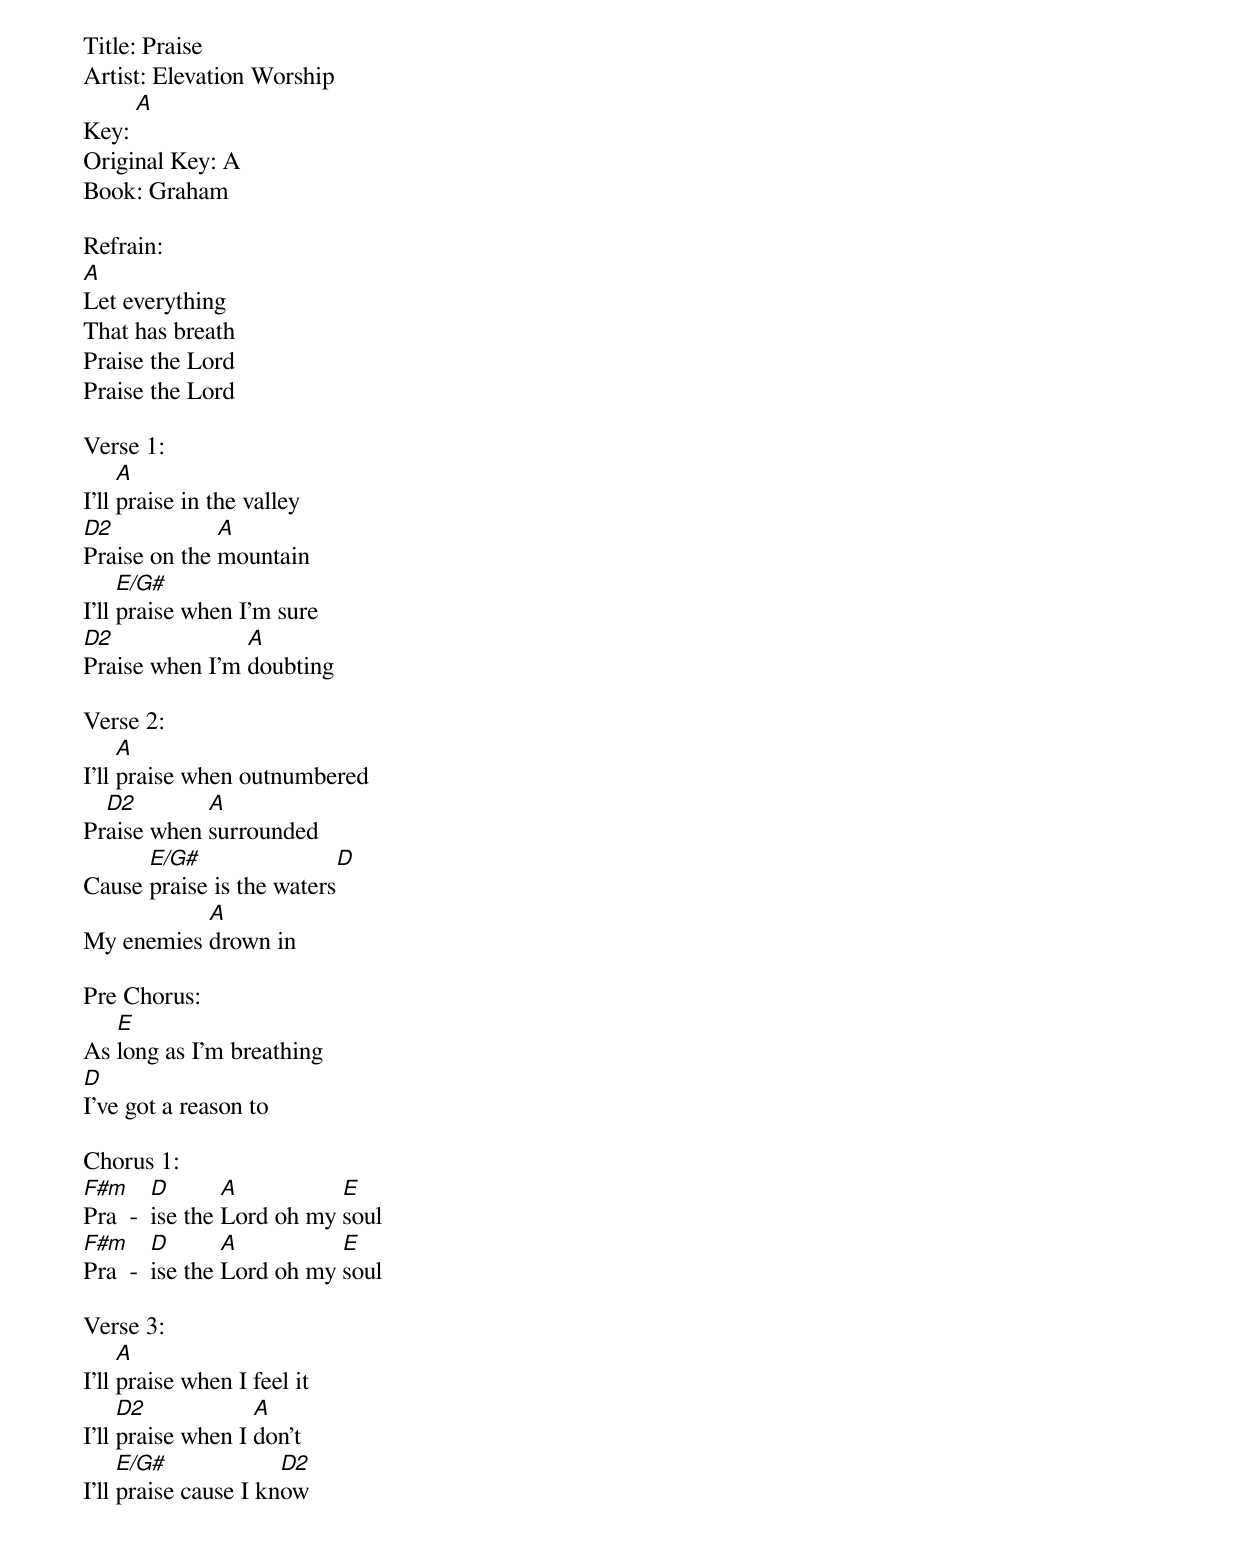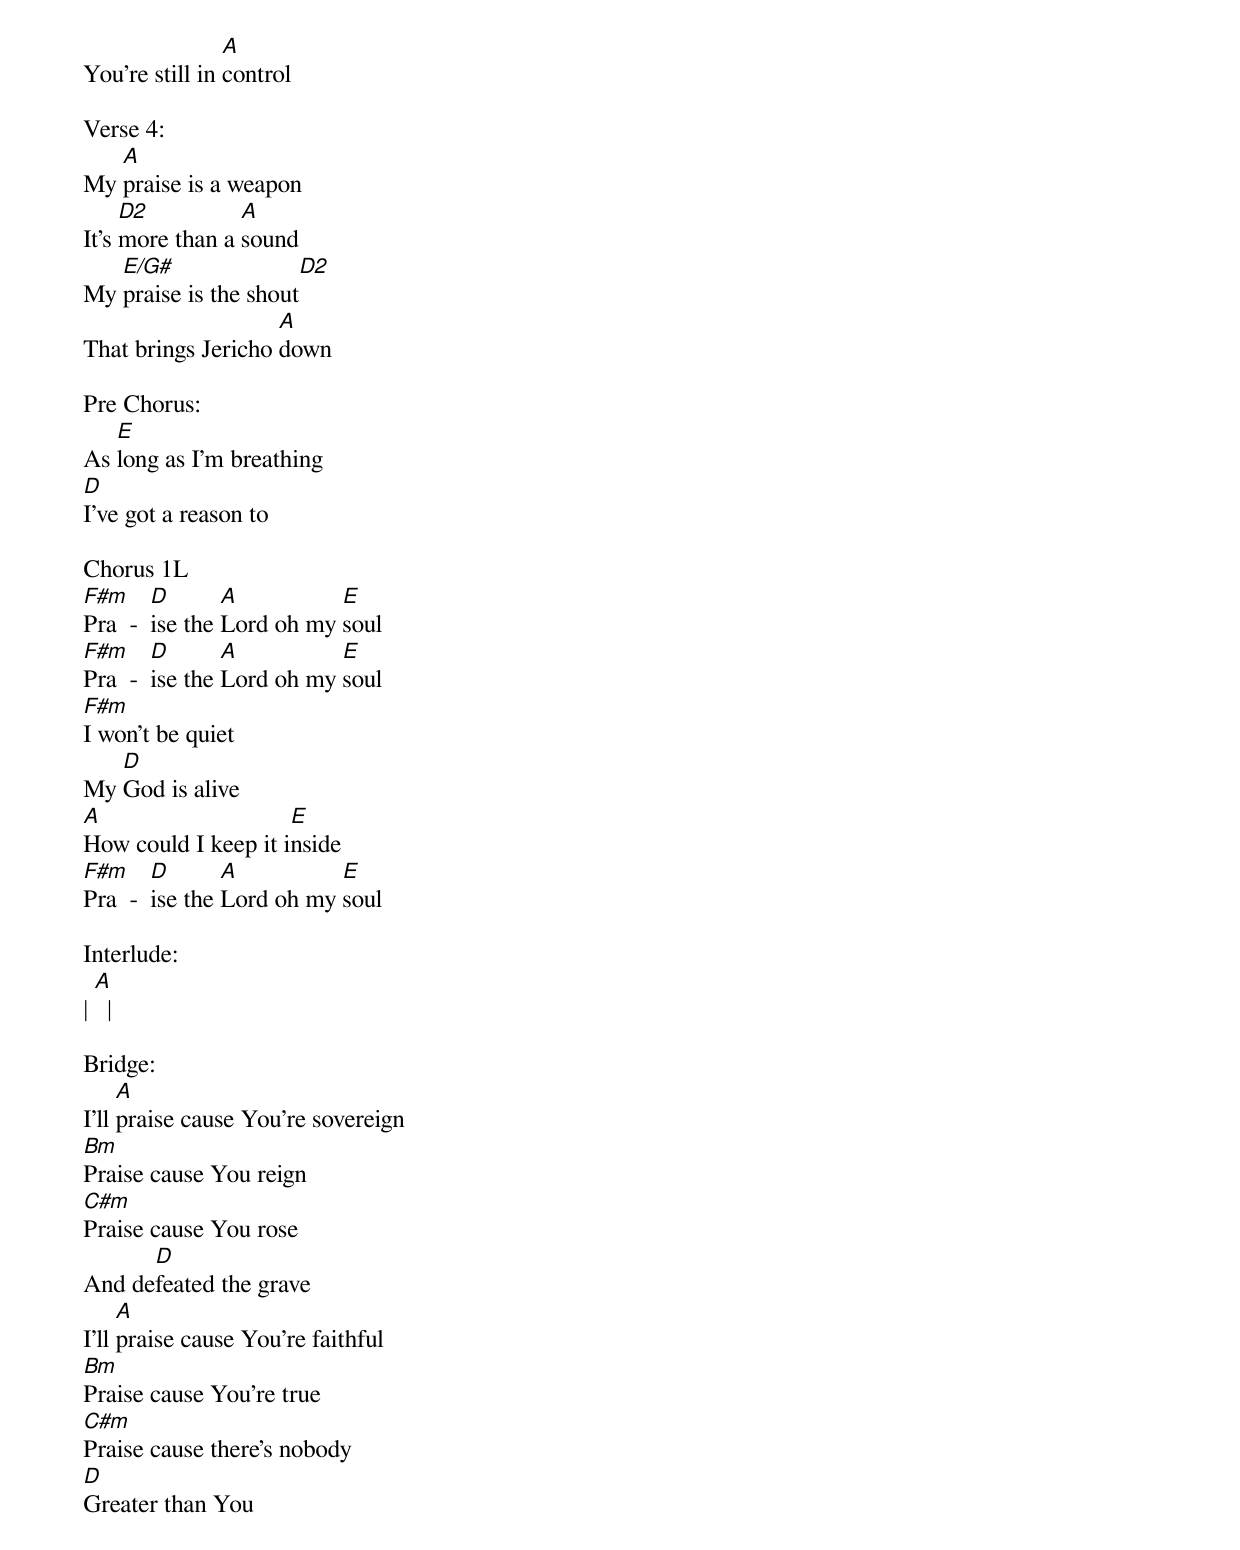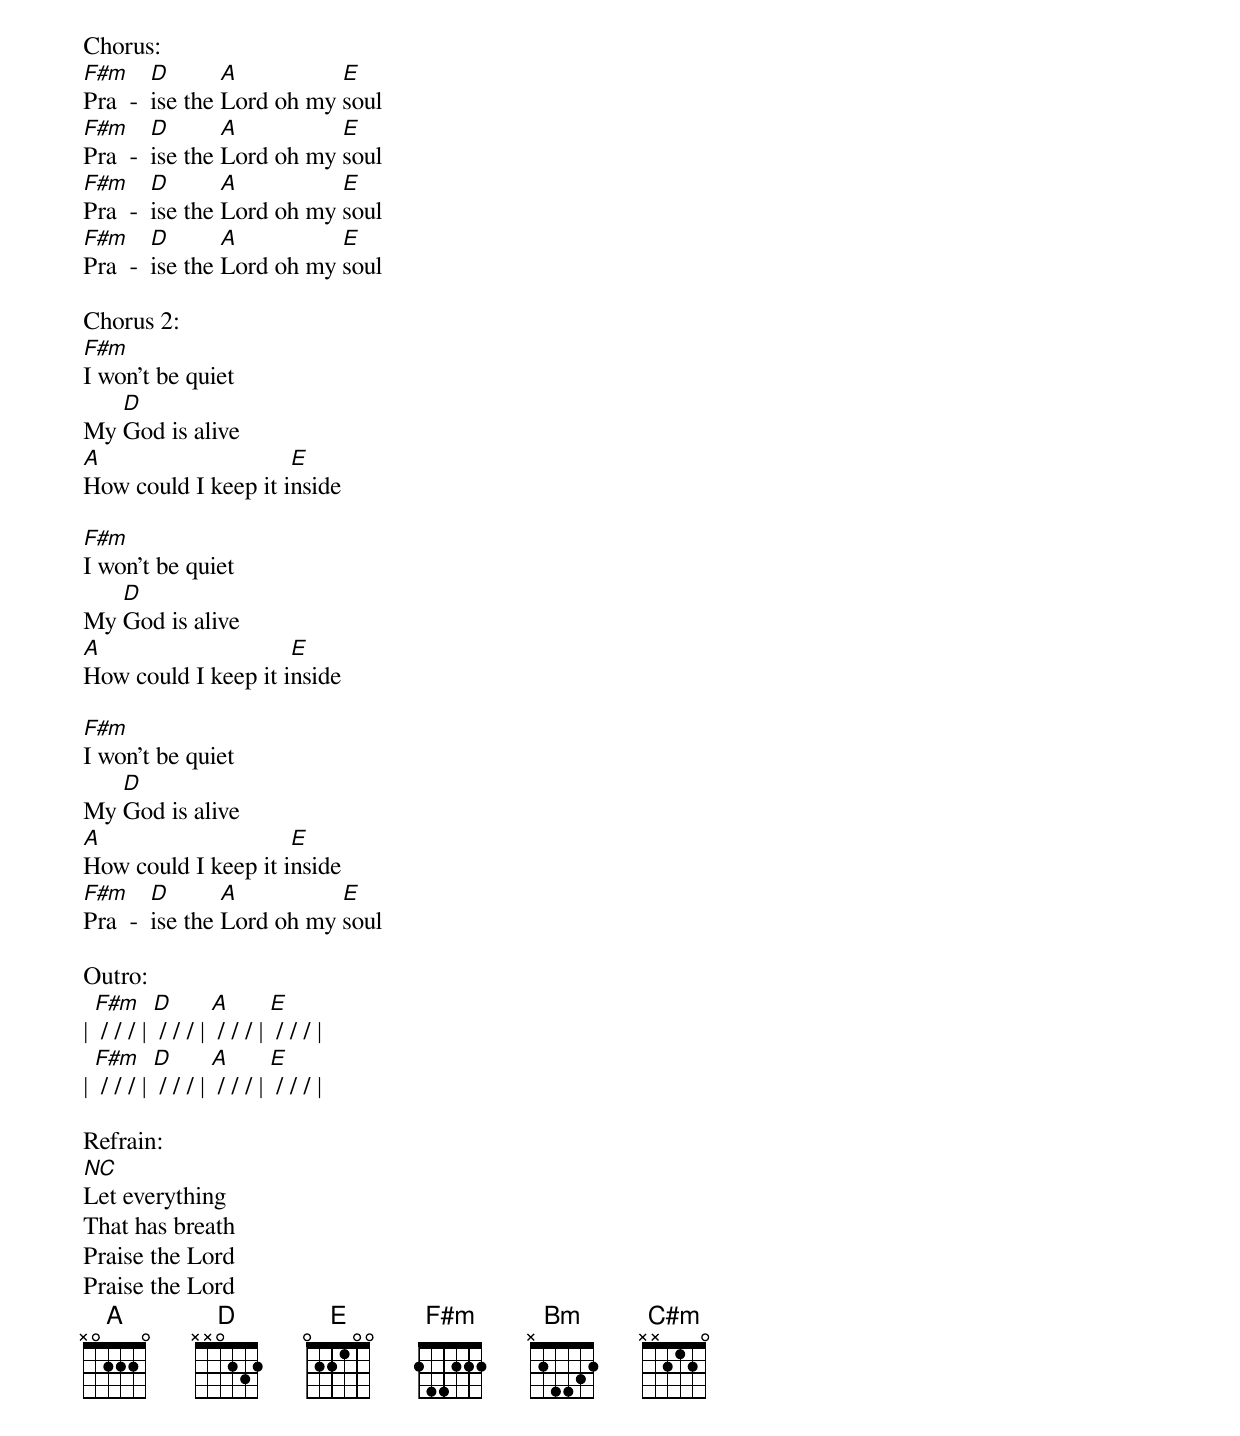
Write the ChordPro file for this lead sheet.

Title: Praise
Artist: Elevation Worship
Key: [A]
Original Key: A
Book: Graham

Refrain:
[A]Let everything
That has breath
Praise the Lord
Praise the Lord

Verse 1:
I'll [A]praise in the valley
[D2]Praise on the [A]mountain
I'll [E/G#]praise when I'm sure
[D2]Praise when I'm [A]doubting

Verse 2:
I'll [A]praise when outnumbered
Pr[D2]aise when [A]surrounded
Cause [E/G#]praise is the waters[D]
My enemies [A]drown in

Pre Chorus:
As [E]long as I'm breathing
[D]I've got a reason to

Chorus 1:
[F#m]Pra  -  [D]ise the [A]Lord oh my [E]soul
[F#m]Pra  -  [D]ise the [A]Lord oh my [E]soul

Verse 3:
I'll [A]praise when I feel it
I'll [D2]praise when I [A]don't
I'll [E/G#]praise cause I kn[D2]ow
You're still in [A]control

Verse 4:
My [A]praise is a weapon
It's [D2]more than a [A]sound
My [E/G#]praise is the shout[D2]
That brings Jericho [A]down

Pre Chorus:
As [E]long as I'm breathing
[D]I've got a reason to

Chorus 1L
[F#m]Pra  -  [D]ise the [A]Lord oh my [E]soul
[F#m]Pra  -  [D]ise the [A]Lord oh my [E]soul
[F#m]I won't be quiet
My [D]God is alive
[A]How could I keep it i[E]nside
[F#m]Pra  -  [D]ise the [A]Lord oh my [E]soul

Interlude:
| [A]  |

Bridge:
I'll [A]praise cause You're sovereign
[Bm]Praise cause You reign
[C#m]Praise cause You rose
And de[D]feated the grave
I'll [A]praise cause You're faithful
[Bm]Praise cause You're true
[C#m]Praise cause there's nobody
[D]Greater than You

Chorus:
[F#m]Pra  -  [D]ise the [A]Lord oh my [E]soul
[F#m]Pra  -  [D]ise the [A]Lord oh my [E]soul
[F#m]Pra  -  [D]ise the [A]Lord oh my [E]soul
[F#m]Pra  -  [D]ise the [A]Lord oh my [E]soul

Chorus 2:
[F#m]I won't be quiet
My [D]God is alive
[A]How could I keep it i[E]nside

[F#m]I won't be quiet
My [D]God is alive
[A]How could I keep it i[E]nside

[F#m]I won't be quiet
My [D]God is alive
[A]How could I keep it i[E]nside
[F#m]Pra  -  [D]ise the [A]Lord oh my [E]soul

Outro:
| [F#m] / / / | [D] / / / | [A] / / / | [E] / / / |
| [F#m] / / / | [D] / / / | [A] / / / | [E] / / / |

Refrain:
[NC]
Let everything
That has breath
Praise the Lord
Praise the Lord
